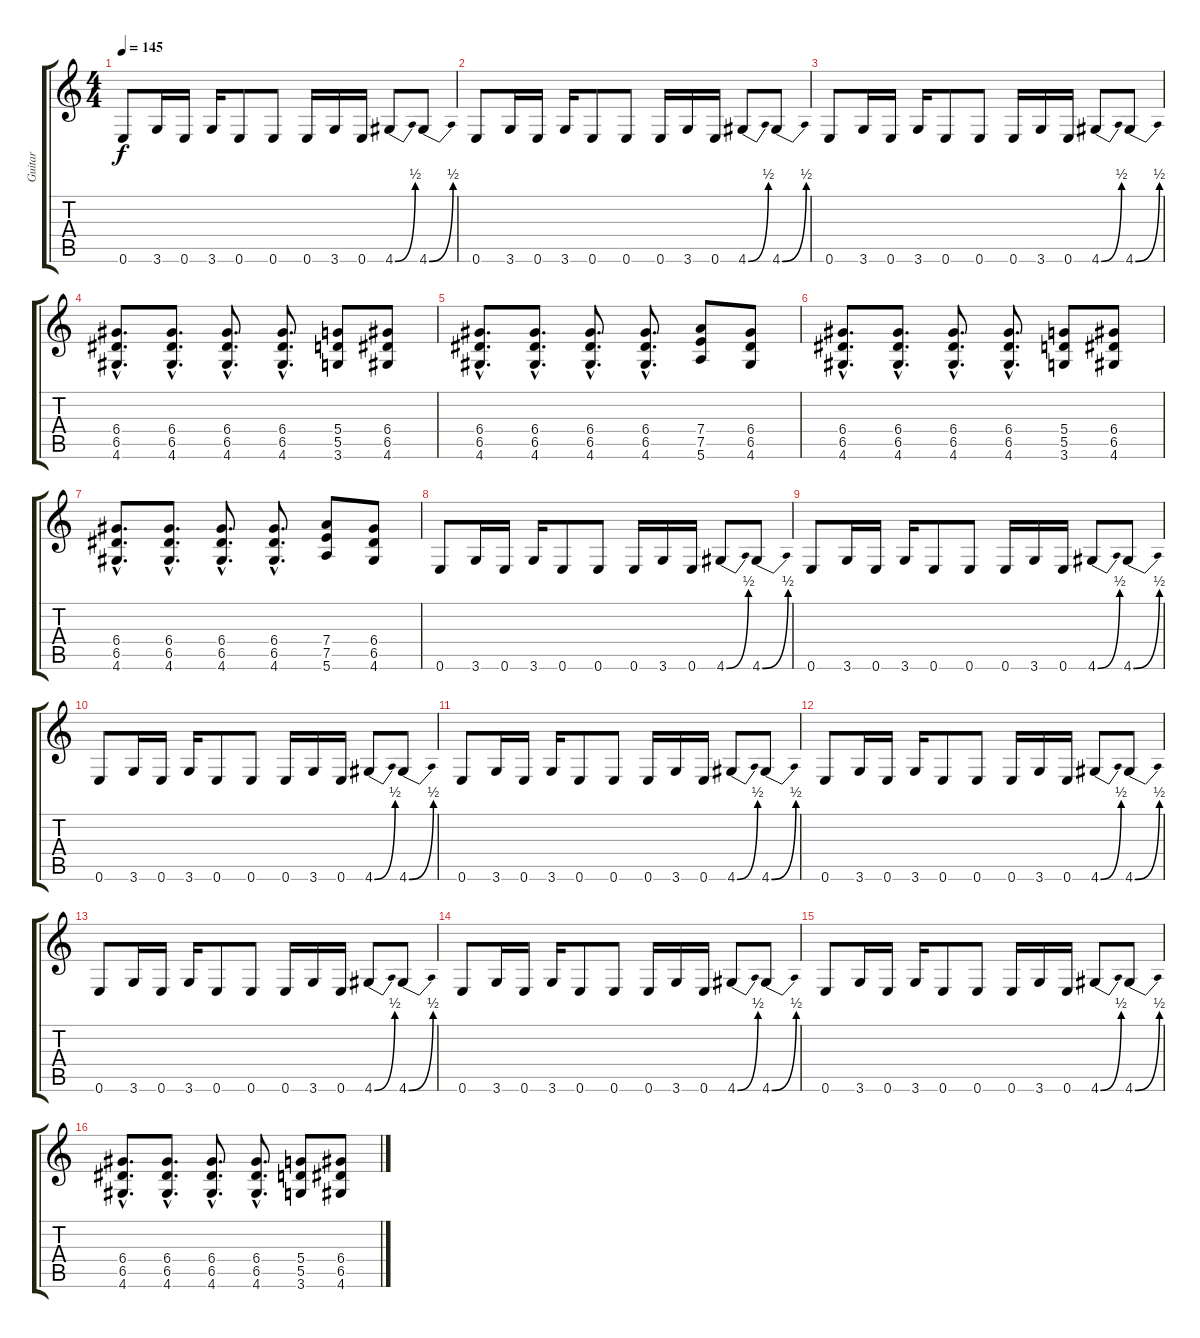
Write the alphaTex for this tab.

\track ("Guitar" "Guitar") {instrument distortionguitar}
\staff {score tabs}
\tuning (E4 B3 G3 D3 A2 E2) {hide}
\ts (4 4)
\tempo 145
\clef g2
\ks c
0.6.8{dy f} 3.6.16 0.6.16 3.6.16 0.6.8 0.6.8 0.6.16 3.6.16 0.6.16 4.6{be (bend 0 0 60 2)}.8 4.6{be (bend 0 0 60 2)}.8 |
0.6.8 3.6.16 0.6.16 3.6.16 0.6.8 0.6.8 0.6.16 3.6.16 0.6.16 4.6{be (bend 0 0 60 2)}.8 4.6{be (bend 0 0 60 2)}.8 |
0.6.8 3.6.16 0.6.16 3.6.16 0.6.8 0.6.8 0.6.16 3.6.16 0.6.16 4.6{be (bend 0 0 60 2)}.8 4.6{be (bend 0 0 60 2)}.8 |
(6.4{hac} 6.5{hac} 4.6{hac}).8{d} (6.4{hac} 6.5{hac} 4.6{hac}).8{d} (6.4{hac} 6.5{hac} 4.6{hac}).8{d} (6.4{hac} 6.5{hac} 4.6{hac}).8{d} (5.4 5.5 3.6).8 (6.4 6.5 4.6).8 |
(6.4{hac} 6.5{hac} 4.6{hac}).8{d} (6.4{hac} 6.5{hac} 4.6{hac}).8{d} (6.4{hac} 6.5{hac} 4.6{hac}).8{d} (6.4{hac} 6.5{hac} 4.6{hac}).8{d} (7.4 7.5 5.6).8 (6.4 6.5 4.6).8 |
(6.4{hac} 6.5{hac} 4.6{hac}).8{d} (6.4{hac} 6.5{hac} 4.6{hac}).8{d} (6.4{hac} 6.5{hac} 4.6{hac}).8{d} (6.4{hac} 6.5{hac} 4.6{hac}).8{d} (5.4 5.5 3.6).8 (6.4 6.5 4.6).8 |
(6.4{hac} 6.5{hac} 4.6{hac}).8{d} (6.4{hac} 6.5{hac} 4.6{hac}).8{d} (6.4{hac} 6.5{hac} 4.6{hac}).8{d} (6.4{hac} 6.5{hac} 4.6{hac}).8{d} (7.4 7.5 5.6).8 (6.4 6.5 4.6).8 |
0.6.8 3.6.16 0.6.16 3.6.16 0.6.8 0.6.8 0.6.16 3.6.16 0.6.16 4.6{be (bend 0 0 60 2)}.8 4.6{be (bend 0 0 60 2)}.8 |
0.6.8 3.6.16 0.6.16 3.6.16 0.6.8 0.6.8 0.6.16 3.6.16 0.6.16 4.6{be (bend 0 0 60 2)}.8 4.6{be (bend 0 0 60 2)}.8 |
0.6.8 3.6.16 0.6.16 3.6.16 0.6.8 0.6.8 0.6.16 3.6.16 0.6.16 4.6{be (bend 0 0 60 2)}.8 4.6{be (bend 0 0 60 2)}.8 |
0.6.8 3.6.16 0.6.16 3.6.16 0.6.8 0.6.8 0.6.16 3.6.16 0.6.16 4.6{be (bend 0 0 60 2)}.8 4.6{be (bend 0 0 60 2)}.8 |
0.6.8 3.6.16 0.6.16 3.6.16 0.6.8 0.6.8 0.6.16 3.6.16 0.6.16 4.6{be (bend 0 0 60 2)}.8 4.6{be (bend 0 0 60 2)}.8 |
0.6.8 3.6.16 0.6.16 3.6.16 0.6.8 0.6.8 0.6.16 3.6.16 0.6.16 4.6{be (bend 0 0 60 2)}.8 4.6{be (bend 0 0 60 2)}.8 |
0.6.8 3.6.16 0.6.16 3.6.16 0.6.8 0.6.8 0.6.16 3.6.16 0.6.16 4.6{be (bend 0 0 60 2)}.8 4.6{be (bend 0 0 60 2)}.8 |
0.6.8 3.6.16 0.6.16 3.6.16 0.6.8 0.6.8 0.6.16 3.6.16 0.6.16 4.6{be (bend 0 0 60 2)}.8 4.6{be (bend 0 0 60 2)}.8 |
(6.4{hac} 6.5{hac} 4.6{hac}).8{d} (6.4{hac} 6.5{hac} 4.6{hac}).8{d} (6.4{hac} 6.5{hac} 4.6{hac}).8{d} (6.4{hac} 6.5{hac} 4.6{hac}).8{d} (5.4 5.5 3.6).8 (6.4 6.5 4.6).8
